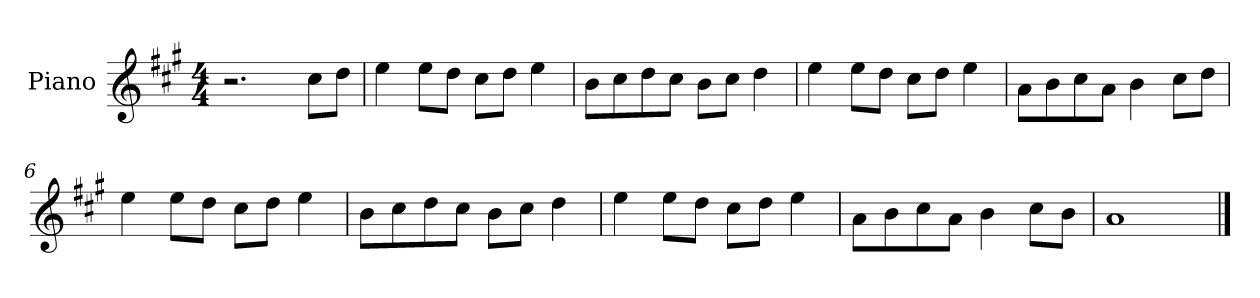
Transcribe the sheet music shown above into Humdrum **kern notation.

**kern
*part1
*staff1
*I"Piano
*I'Pno
*clefG2
*k[f#c#g#]
*M4/4
=1
2.r
8cc#\L
8dd\J
=2
4ee\
8ee\L
8dd\J
8cc#\L
8dd\J
4ee\
=3
8b\L
8cc#\
8dd\
8cc#\J
8b\L
8cc#\J
4dd\
=4
4ee\
8ee\L
8dd\J
8cc#\L
8dd\J
4ee\
=5
8a\L
8b\
8cc#\
8a\J
4b\
8cc#\L
8dd\J
=6
4ee\
8ee\L
8dd\J
8cc#\L
8dd\J
4ee\
=7
8b\L
8cc#\
8dd\
8cc#\J
8b\L
8cc#\J
4dd\
=8
4ee\
8ee\L
8dd\J
8cc#\L
8dd\J
4ee\
=9
8a\L
8b\
8cc#\
8a\J
4b\
8cc#\L
8b\J
=10
1a
==
*-
